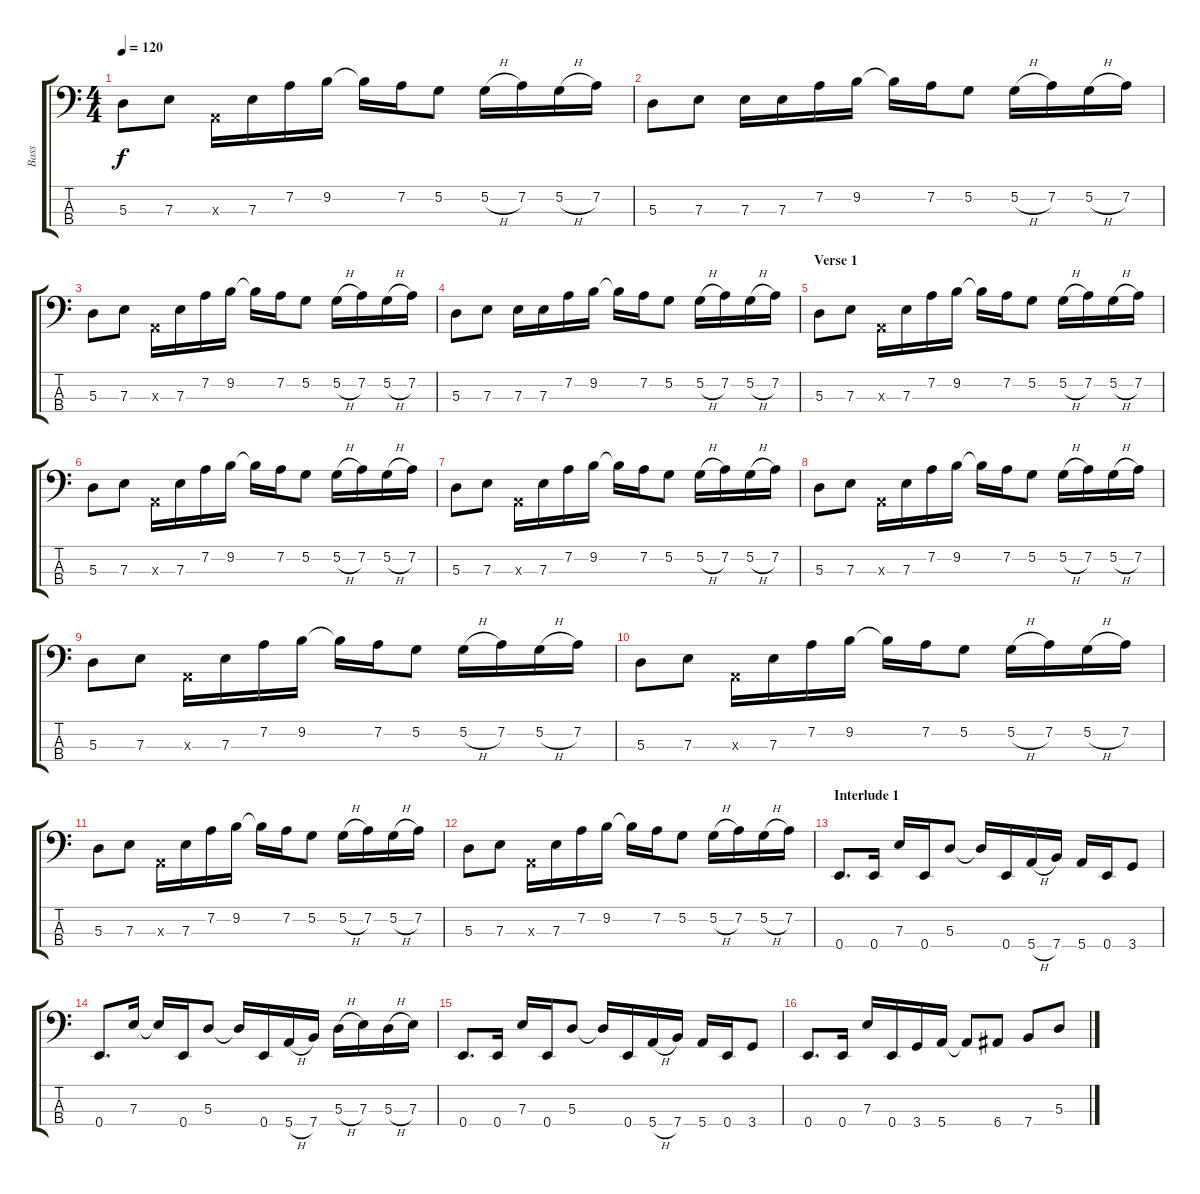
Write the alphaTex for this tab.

\track ("Bass" "Bass") {instrument electricbassfinger}
\staff {score tabs}
\tuning (G2 D2 A1 E1) {hide}
\ts (4 4)
\tempo 120
\clef f4
\ks c
5.3.8{dy f} 7.3.8 0.3{x}.16 7.3.16 7.2.16 9.2.16 9.2{t}.16 7.2.16 5.2.8 5.2{h}.16 7.2.16 5.2{h}.16 7.2.16 |
5.3.8 7.3.8 7.3.16 7.3.16 7.2.16 9.2.16 9.2{t}.16 7.2.16 5.2.8 5.2{h}.16 7.2.16 5.2{h}.16 7.2.16 |
5.3.8 7.3.8 0.3{x}.16 7.3.16 7.2.16 9.2.16 9.2{t}.16 7.2.16 5.2.8 5.2{h}.16 7.2.16 5.2{h}.16 7.2.16 |
5.3.8 7.3.8 7.3.16 7.3.16 7.2.16 9.2.16 9.2{t}.16 7.2.16 5.2.8 5.2{h}.16 7.2.16 5.2{h}.16 7.2.16 |
\section ("" "Verse 1")
5.3.8 7.3.8 0.3{x}.16 7.3.16 7.2.16 9.2.16 9.2{t}.16 7.2.16 5.2.8 5.2{h}.16 7.2.16 5.2{h}.16 7.2.16 |
5.3.8 7.3.8 0.3{x}.16 7.3.16 7.2.16 9.2.16 9.2{t}.16 7.2.16 5.2.8 5.2{h}.16 7.2.16 5.2{h}.16 7.2.16 |
5.3.8 7.3.8 0.3{x}.16 7.3.16 7.2.16 9.2.16 9.2{t}.16 7.2.16 5.2.8 5.2{h}.16 7.2.16 5.2{h}.16 7.2.16 |
5.3.8 7.3.8 0.3{x}.16 7.3.16 7.2.16 9.2.16 9.2{t}.16 7.2.16 5.2.8 5.2{h}.16 7.2.16 5.2{h}.16 7.2.16 |
5.3.8 7.3.8 0.3{x}.16 7.3.16 7.2.16 9.2.16 9.2{t}.16 7.2.16 5.2.8 5.2{h}.16 7.2.16 5.2{h}.16 7.2.16 |
5.3.8 7.3.8 0.3{x}.16 7.3.16 7.2.16 9.2.16 9.2{t}.16 7.2.16 5.2.8 5.2{h}.16 7.2.16 5.2{h}.16 7.2.16 |
5.3.8 7.3.8 0.3{x}.16 7.3.16 7.2.16 9.2.16 9.2{t}.16 7.2.16 5.2.8 5.2{h}.16 7.2.16 5.2{h}.16 7.2.16 |
5.3.8 7.3.8 0.3{x}.16 7.3.16 7.2.16 9.2.16 9.2{t}.16 7.2.16 5.2.8 5.2{h}.16 7.2.16 5.2{h}.16 7.2.16 |
\section ("" "Interlude 1")
0.4.8{d} 0.4.16 7.3.16 0.4.16 5.3.8 5.3{t}.16 0.4.16 5.4{h}.16 7.4.16 5.4.16 0.4.16 3.4.8 |
0.4.8{d} 7.3.16 7.3{t}.16 0.4.16 5.3.8 5.3{t}.16 0.4.16 5.4{h}.16 7.4.16 5.3{h}.16 7.3.16 5.3{h}.16 7.3.16 |
0.4.8{d} 0.4.16 7.3.16 0.4.16 5.3.8 5.3{t}.16 0.4.16 5.4{h}.16 7.4.16 5.4.16 0.4.16 3.4.8 |
0.4.8{d} 0.4.16 7.3.16 0.4.16 3.4.16 5.4.16 5.4{t}.8 6.4.8 7.4.8 5.3.8
